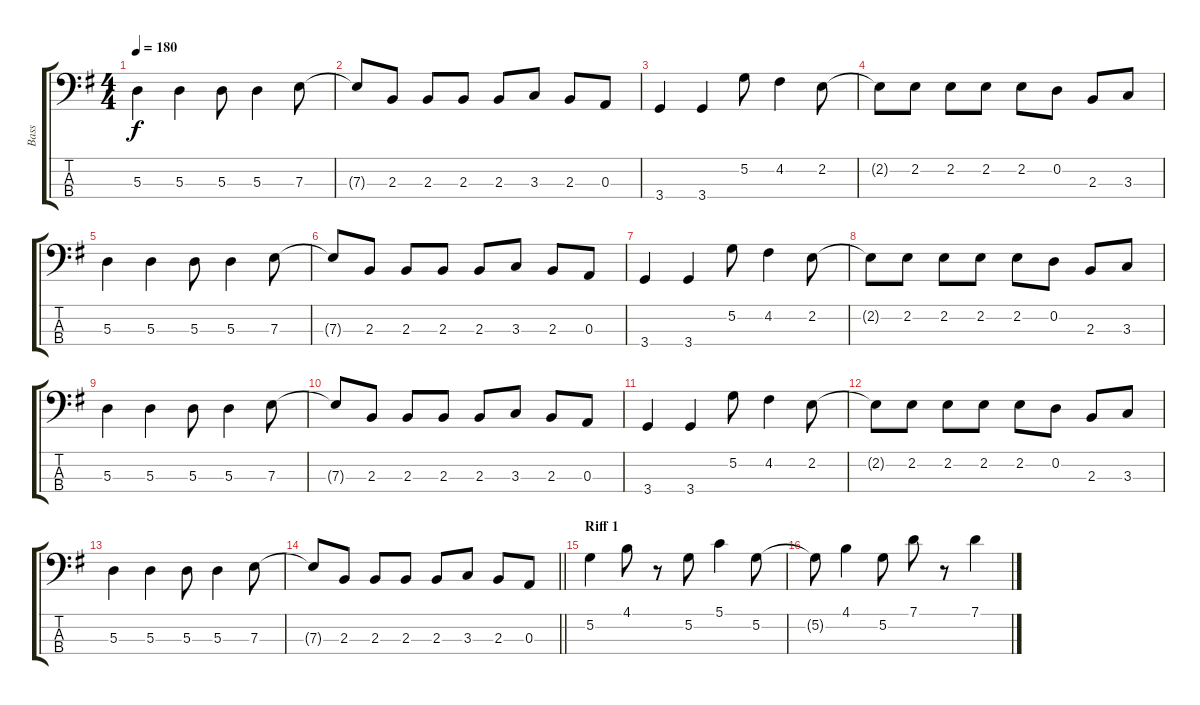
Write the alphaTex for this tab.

\track ("Bass" "Bass") {instrument electricbasspick}
\staff {score tabs}
\tuning (G2 D2 A1 E1) {hide}
\ts (4 4)
\tempo 180
\clef f4
\ks g
5.3.4{dy f} 5.3.4 5.3.8 5.3.4 7.3.8 |
7.3{t}.8 2.3.8 2.3.8 2.3.8 2.3.8 3.3.8 2.3.8 0.3.8 |
3.4.4 3.4.4 5.2.8 4.2.4 2.2.8 |
2.2{t}.8 2.2.8 2.2.8 2.2.8 2.2.8 0.2.8 2.3.8 3.3.8 |
5.3.4 5.3.4 5.3.8 5.3.4 7.3.8 |
7.3{t}.8 2.3.8 2.3.8 2.3.8 2.3.8 3.3.8 2.3.8 0.3.8 |
3.4.4 3.4.4 5.2.8 4.2.4 2.2.8 |
2.2{t}.8 2.2.8 2.2.8 2.2.8 2.2.8 0.2.8 2.3.8 3.3.8 |
5.3.4 5.3.4 5.3.8 5.3.4 7.3.8 |
7.3{t}.8 2.3.8 2.3.8 2.3.8 2.3.8 3.3.8 2.3.8 0.3.8 |
3.4.4 3.4.4 5.2.8 4.2.4 2.2.8 |
2.2{t}.8 2.2.8 2.2.8 2.2.8 2.2.8 0.2.8 2.3.8 3.3.8 |
5.3.4 5.3.4 5.3.8 5.3.4 7.3.8 |
\barLineRight lightlight
7.3{t}.8 2.3.8 2.3.8 2.3.8 2.3.8 3.3.8 2.3.8 0.3.8 |
\section ("" "Riff 1")
5.2.4 4.1.8 r.8 5.2.8 5.1.4 5.2.8 |
5.2{t}.8 4.1.4 5.2.8 7.1.8 r.8 7.1.4
